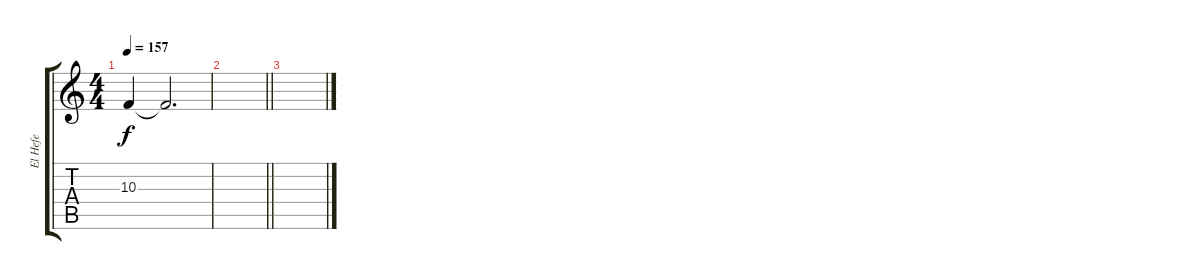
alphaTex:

\track ("El Hefe" "El Hefe") {instrument trumpet}
\staff {score tabs}
\tuning (E4 B3 G3 D3 A2 E2) {hide}
\ts (4 4)
\tempo 157
\clef g2
\ks c
10.3.4{dy f} 10.3{t}.2{d volume 6} |
\barLineRight lightlight
|
\section ("" "")
